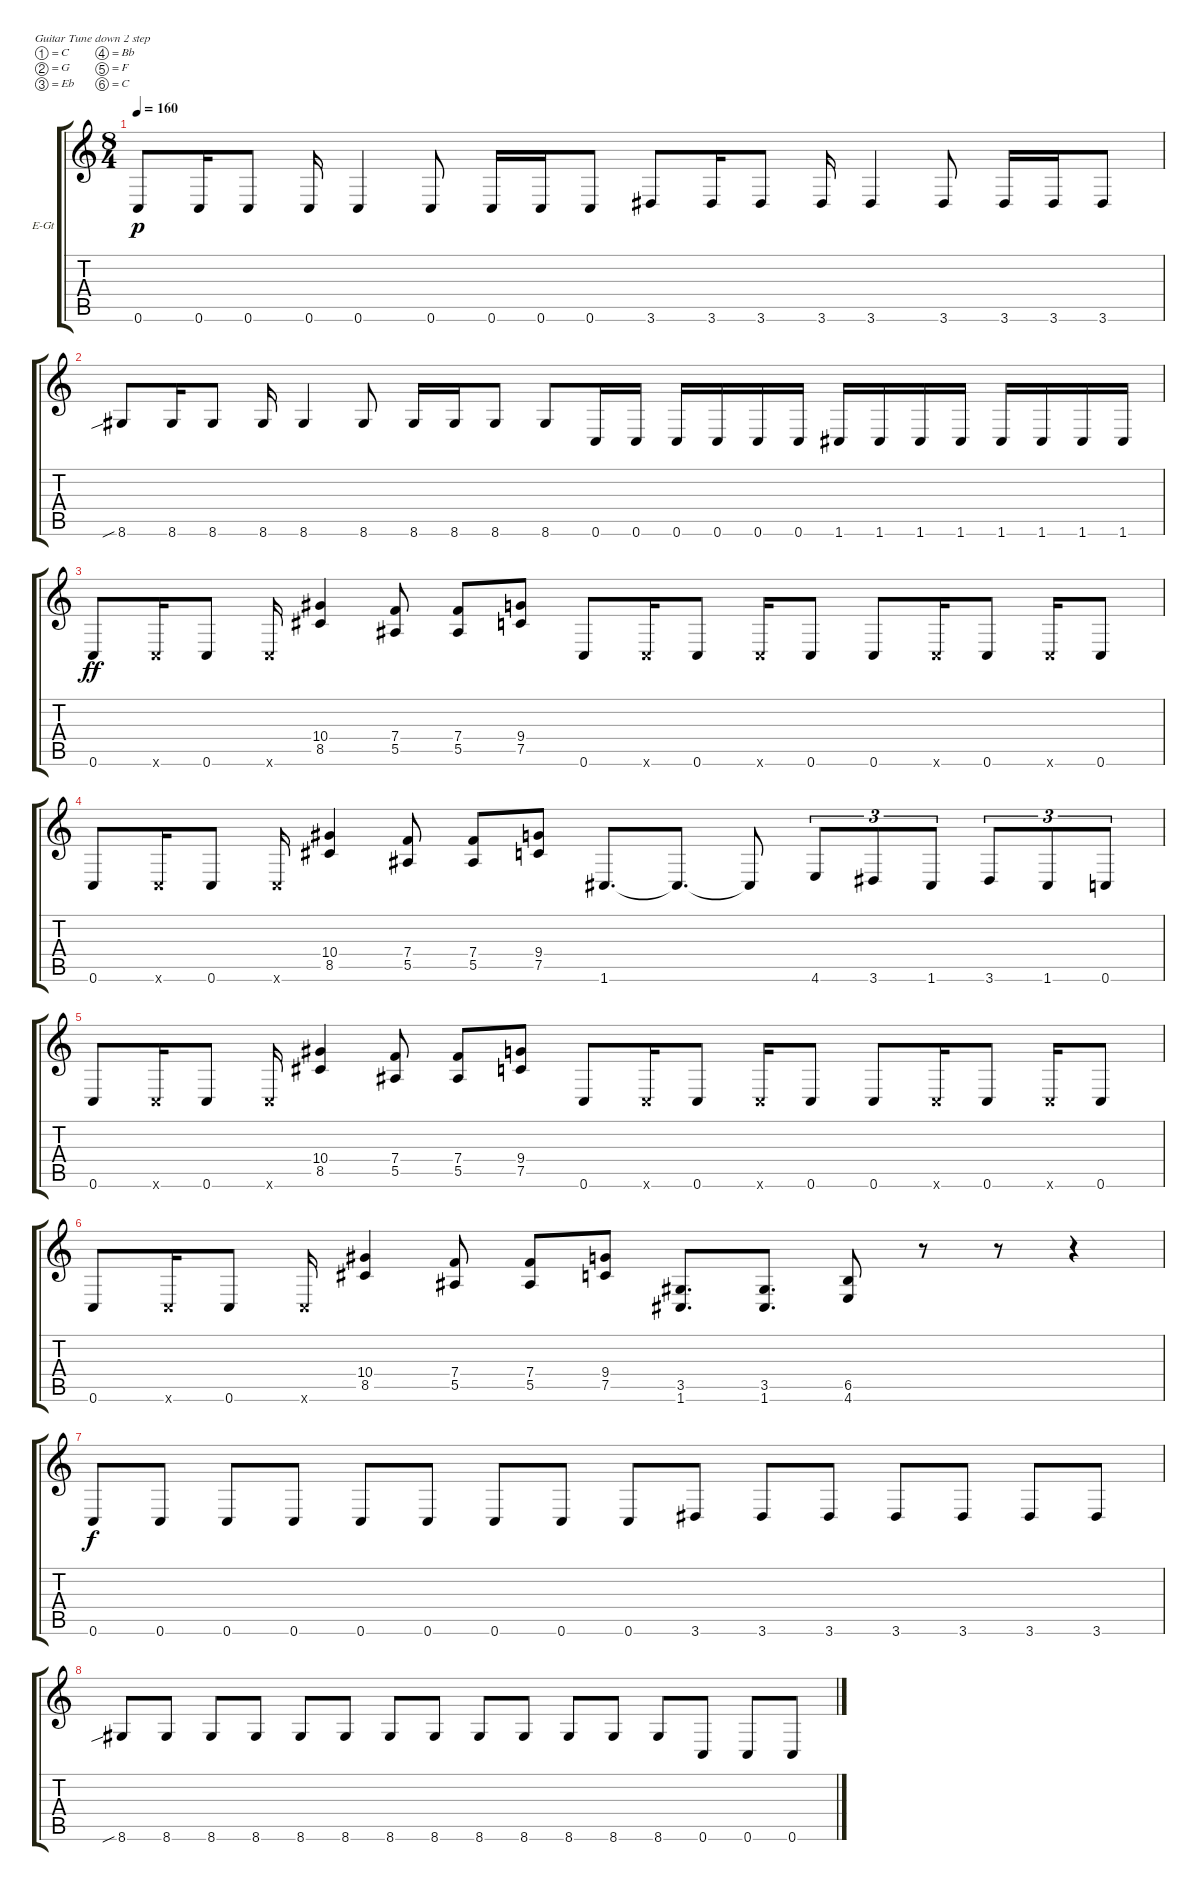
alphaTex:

\defaultSystemsLayout 4
\bracketExtendMode groupsimilarinstruments
\firstSystemTrackNameOrientation horizontal
\otherSystemsTrackNameOrientation horizontal
\track ("Electric Guitar" "E-Gt") {instrument distortionguitar}
\staff {score tabs}
\tuning (C4 G3 Eb3 Bb2 F2 C2)
\ts (8 4)
\tempo 160
\clef g2
\ks c
0.6.8{dy p} 0.6.16 0.6.8 0.6.16 0.6.4 0.6.8 0.6.16 0.6.16 0.6.8 3.6.8 3.6.16 3.6.8 3.6.16 3.6.4 3.6.8 3.6.16 3.6.16 3.6.8 |
8.6{sib}.8 8.6.16 8.6.8 8.6.16 8.6.4 8.6.8 8.6.16 8.6.16 8.6.8 8.6.8 0.6.16 0.6.16 0.6.16 0.6.16 0.6.16 0.6.16 1.6.16 1.6.16 1.6.16 1.6.16 1.6.16 1.6.16 1.6.16 1.6.16 |
0.6.8{dy ff} 0.6{x}.16 0.6.8 0.6{x}.16 (8.5 10.4).4 (5.5 7.4).8 (5.5 7.4).8 (7.5 9.4).8 0.6.8 0.6{x}.16 0.6.8 0.6{x}.16 0.6.8 0.6.8 0.6{x}.16 0.6.8 0.6{x}.16 0.6.8 |
0.6.8 0.6{x}.16 0.6.8 0.6{x}.16 (8.5 10.4).4 (5.5 7.4).8 (5.5 7.4).8 (7.5 9.4).8 1.6.8{d} 1.6{t}.8{d} 1.6{t}.8 4.6.8{tu (3 2)} 3.6.8{tu (3 2)} 1.6.8{tu (3 2)} 3.6.8{tu (3 2)} 1.6.8{tu (3 2)} 0.6.8{tu (3 2)} |
0.6.8 0.6{x}.16 0.6.8 0.6{x}.16 (8.5 10.4).4 (5.5 7.4).8 (5.5 7.4).8 (7.5 9.4).8 0.6.8 0.6{x}.16 0.6.8 0.6{x}.16 0.6.8 0.6.8 0.6{x}.16 0.6.8 0.6{x}.16 0.6.8 |
0.6.8 0.6{x}.16 0.6.8 0.6{x}.16 (8.5 10.4).4 (5.5 7.4).8 (5.5 7.4).8 (7.5 9.4).8 (1.6 3.5).8{d} (1.6 3.5).8{d} (4.6 6.5).8 r.8 r.8 r.4 |
0.6.8{dy f} 0.6.8 0.6.8 0.6.8 0.6.8 0.6.8 0.6.8 0.6.8 0.6.8 3.6.8 3.6.8 3.6.8 3.6.8 3.6.8 3.6.8 3.6.8 |
8.6{sib}.8 8.6.8 8.6.8 8.6.8 8.6.8 8.6.8 8.6.8 8.6.8 8.6.8 8.6.8 8.6.8 8.6.8 8.6.8 0.6.8 0.6.8 0.6.8
